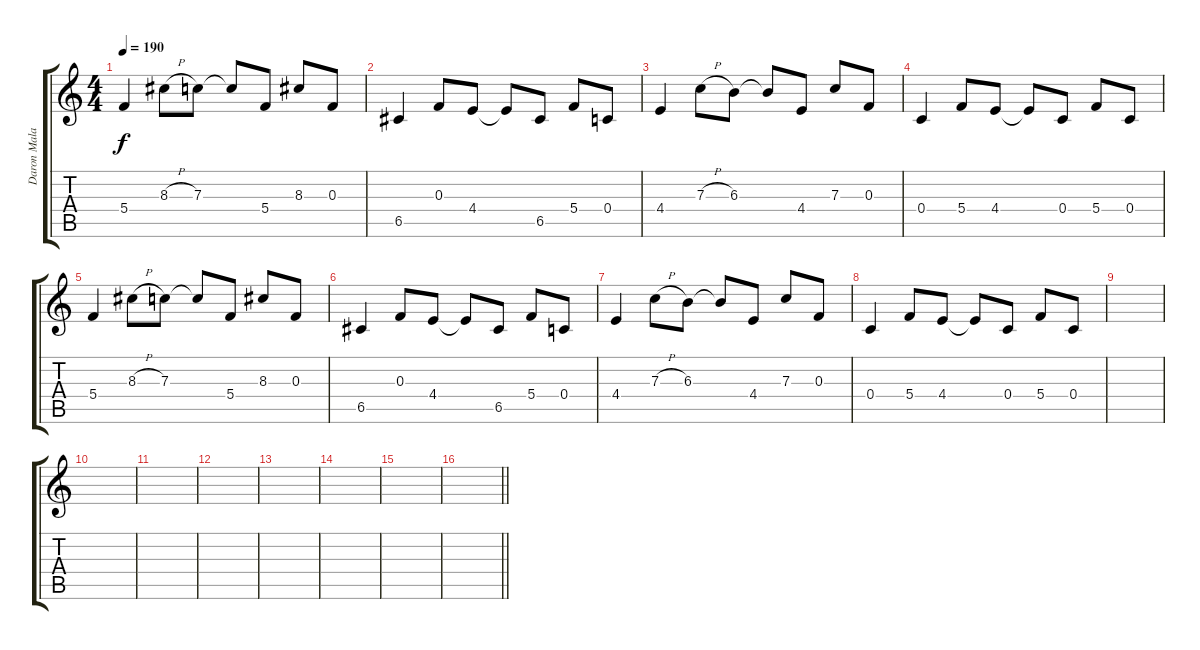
\track ("Daron Malakian (acous.)" "Daron Mala") {instrument acousticguitarsteel}
\staff {score tabs}
\tuning (D4 A3 F3 C3 G2 C2) {hide}
\ts (4 4)
\tempo 190
\clef g2
\ks c
5.4.4{dy f} 8.3{h}.8 7.3.8 7.3{t}.8 5.4.8 8.3.8 0.3.8 |
6.5.4 0.3.8 4.4.8 4.4{t}.8 6.5.8 5.4.8 0.4.8 |
4.4.4 7.3{h}.8 6.3.8 6.3{t}.8 4.4.8 7.3.8 0.3.8 |
0.4.4 5.4.8 4.4.8 4.4{t}.8 0.4.8 5.4.8 0.4.8 |
5.4.4 8.3{h}.8 7.3.8 7.3{t}.8 5.4.8 8.3.8 0.3.8 |
6.5.4 0.3.8 4.4.8 4.4{t}.8 6.5.8 5.4.8 0.4.8 |
4.4.4 7.3{h}.8 6.3.8 6.3{t}.8 4.4.8 7.3.8 0.3.8 |
0.4.4 5.4.8 4.4.8 4.4{t}.8 0.4.8 5.4.8 0.4.8 |
|
|
|
|
|
|
|
\barLineRight lightlight
